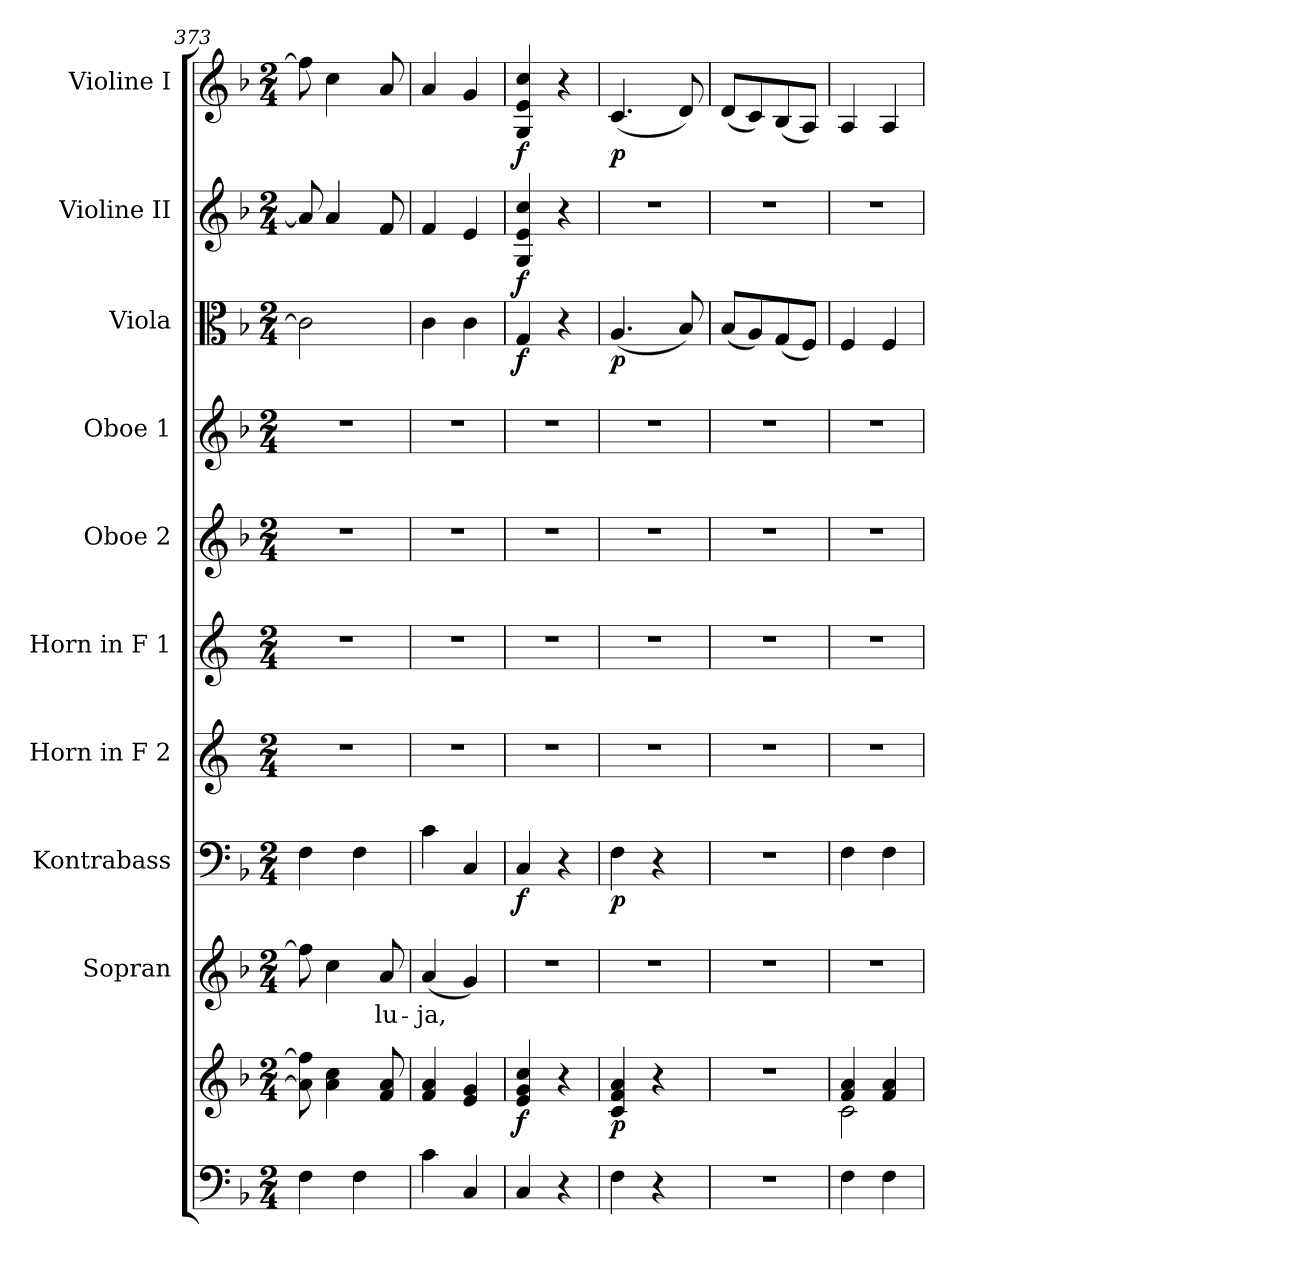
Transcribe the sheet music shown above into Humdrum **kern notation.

**kern	**kern	**dynam	**kern	**text	**kern	**dynam	**kern	**kern	**kern	**kern	**kern	**dynam	**kern	**dynam	**kern	**dynam
*part10	*part10	*part10	*part9	*part9	*part8	*part8	*part7	*part6	*part5	*part4	*part3	*part3	*part2	*part2	*part1	*part1
*staff11	*staff10	*staff10/11	*staff9	*staff9	*staff8	*staff8	*staff7	*staff6	*staff5	*staff4	*staff3	*staff3	*staff2	*staff2	*staff1	*staff1
*	*	*	*I"Sopran	*	*I"Kontrabass	*	*I"Horn in F 2	*I"Horn in F 1	*I"Oboe 2	*I"Oboe 1	*I"Viola	*	*I"Violine II	*	*I"Violine I	*
*	*	*	*I'S.	*	*I'Kb.	*	*	*	*I'Ob. 2	*I'Ob. 1	*I'Vla.	*	*I'Vl. II	*	*I'Vl. I	*
*clefF4	*clefG2	*	*clefG2	*	*clefF4	*	*clefG2	*clefG2	*clefG2	*clefG2	*clefC3	*	*clefG2	*	*clefG2	*
*	*	*	*	*	*ITrd7c12	*	*ITrd4c7	*ITrd4c7	*	*	*	*	*	*	*	*
*k[b-]	*k[b-]	*	*k[b-]	*	*k[b-]	*	*k[b-]	*k[b-]	*k[b-]	*k[b-]	*k[b-]	*	*k[b-]	*	*k[b-]	*
*F:	*F:	*	*F:	*	*F:	*	*F:	*F:	*F:	*F:	*F:	*	*F:	*	*F:	*
*M2/4	*M2/4	*	*M2/4	*	*M2/4	*	*M2/4	*M2/4	*M2/4	*M2/4	*M2/4	*	*M2/4	*	*M2/4	*
=373	=373	=373	=373	=373	=373	=373	=373	=373	=373	=373	=373	=373	=373	=373	=373	=373
4F\	8a\] 8ff\]	.	8ff\]	.	4FF\	.	2r	2r	2r	2r	2c\]	.	8a/]	.	8ff\]	.
.	4a\ 4cc\	.	4cc\	.	.	.	.	.	.	.	.	.	4a/	.	4cc\	.
4F\	.	.	.	.	4FF\	.	.	.	.	.	.	.	.	.	.	.
!	!	!	!	!LO:LY:b	!	!	!	!	!	!	!	!	!	!	!	!
.	8f/ 8a/	.	8a/	-lu-	.	.	.	.	.	.	.	.	8f/	.	8a/	.
=374	=374	=374	=374	=374	=374	=374	=374	=374	=374	=374	=374	=374	=374	=374	=374	=374
!	!	!	!	!LO:LY:b	!	!	!	!	!	!	!	!	!	!	!	!
4c\	4f/ 4a/	.	(<4a/	-ja,	4C\	.	2r	2r	2r	2r	4c\	.	4f/	.	4a/	.
4C/	4e/ 4g/	.	4g/)	.	4CC/	.	.	.	.	.	4c\	.	4e/	.	4g/	.
=375	=375	=375	=375	=375	=375	=375	=375	=375	=375	=375	=375	=375	=375	=375	=375	=375
!	!	!LO:DY:b	!	!	!	!LO:DY:b	!	!	!	!	!	!LO:DY:b	!	!LO:DY:b	!	!LO:DY:b
4C/	4e/ 4g/ 4cc/	f	2r	.	4CC/	f	2r	2r	2r	2r	4G/	f	4G/ 4e/ 4cc/	f	4G/ 4e/ 4cc/	f
4r	4r	.	.	.	4r	.	.	.	.	.	4r	.	4r	.	4r	.
!!LO:PB:g=z
=376	=376	=376	=376	=376	=376	=376	=376	=376	=376	=376	=376	=376	=376	=376	=376	=376
!	!	!LO:DY:b	!	!	!	!LO:DY:b	!	!	!	!	!	!LO:DY:b	!	!	!	!LO:DY:b
4F\	4c/ 4f/ 4a/	p	2r	.	4FF\	p	2r	2r	2r	2r	(<4.A/	p	2r	.	(<4.c/	p
4r	4r	.	.	.	4r	.	.	.	.	.	.	.	.	.	.	.
.	.	.	.	.	.	.	.	.	.	.	8B-/)	.	.	.	8d/)	.
=377	=377	=377	=377	=377	=377	=377	=377	=377	=377	=377	=377	=377	=377	=377	=377	=377
2r	2r	.	2r	.	2r	.	2r	2r	2r	2r	(<8B-/L	.	2r	.	(<8d/L	.
.	.	.	.	.	.	.	.	.	.	.	8A/)	.	.	.	8c/)	.
.	.	.	.	.	.	.	.	.	.	.	(<8G/	.	.	.	(<8B-/	.
.	.	.	.	.	.	.	.	.	.	.	8F/J)	.	.	.	8A/J)	.
=378	=378	=378	=378	=378	=378	=378	=378	=378	=378	=378	=378	=378	=378	=378	=378	=378
*	*^	*	*	*	*	*	*	*	*	*	*	*	*	*	*	*
4F\	4f/ 4a/	2c\	.	2r	.	4FF\	.	2r	2r	2r	2r	4F/	.	2r	.	4A/	.
4F\	4f/ 4a/	.	.	.	.	4FF\	.	.	.	.	.	4F/	.	.	.	4A/	.
*	*v	*v	*	*	*	*	*	*	*	*	*	*	*	*	*	*	*
=	=	=	=	=	=	=	=	=	=	=	=	=	=	=	=	=
*-	*-	*-	*-	*-	*-	*-	*-	*-	*-	*-	*-	*-	*-	*-	*-	*-
